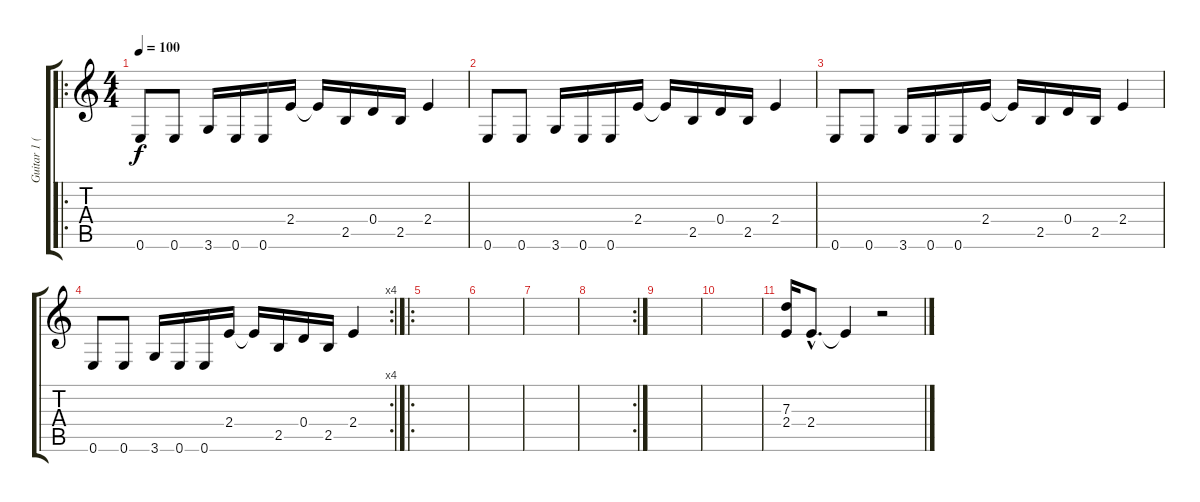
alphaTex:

\track ("Guitar 1 (électric)" "Guitar 1 (") {instrument distortionguitar}
\staff {score tabs}
\tuning (E4 B3 G3 D3 A2 E2) {hide}
\ro
\ts (4 4)
\tempo 100
\clef g2
\ks c
0.6.8{dy f instrument distortionguitar} 0.6.8 3.6.16 0.6.16 0.6.16 2.4.16 2.4{t}.16 2.5.16 0.4.16 2.5.16 2.4.4 |
0.6.8 0.6.8 3.6.16 0.6.16 0.6.16 2.4.16 2.4{t}.16 2.5.16 0.4.16 2.5.16 2.4.4 |
0.6.8 0.6.8 3.6.16 0.6.16 0.6.16 2.4.16 2.4{t}.16 2.5.16 0.4.16 2.5.16 2.4.4 |
\rc 4
0.6.8 0.6.8 3.6.16 0.6.16 0.6.16 2.4.16 2.4{t}.16 2.5.16 0.4.16 2.5.16 2.4.4 |
\ro
|
|
|
\rc 2
|
|
|
(7.3 2.4).16 2.4{hac}.8{d} 2.4{t}.4 r.2
